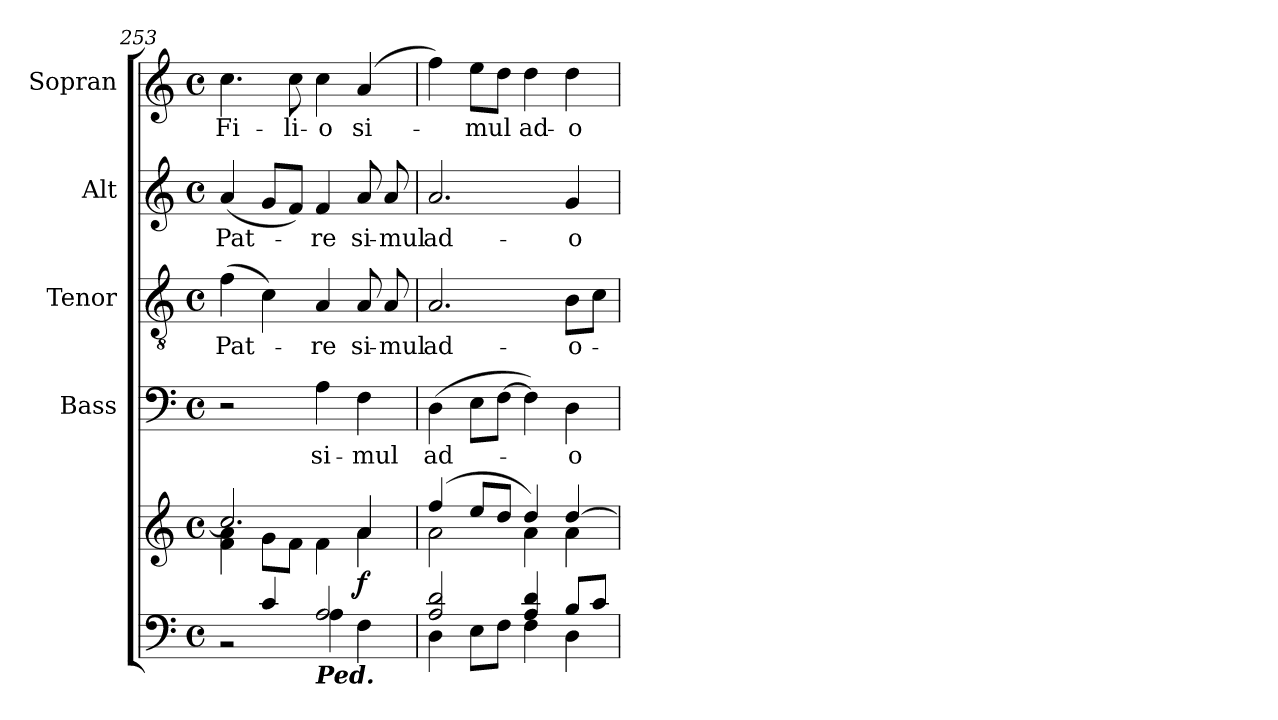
**kern	**kern	**dynam	**kern	**text	**kern	**text	**kern	**text	**kern	**text
*part5	*part5	*part5	*part4	*part4	*part3	*part3	*part2	*part2	*part1	*part1
*staff6	*staff5	*staff5/6	*staff4	*staff4	*staff3	*staff3	*staff2	*staff2	*staff1	*staff1
*	*	*	*I"Bass	*	*I"Tenor	*	*I"Alt	*	*I"Sopran	*
*	*	*	*I'B.	*	*I'T.	*	*I'A.	*	*I'S.	*
*clefF4	*clefG2	*	*clefF4	*	*clefGv2	*	*clefG2	*	*clefG2	*
*k[]	*k[]	*	*k[]	*	*k[]	*	*k[]	*	*k[]	*
*C:	*C:	*	*C:	*	*C:	*	*C:	*	*C:	*
*M4/4	*M4/4	*	*M4/4	*	*M4/4	*	*M4/4	*	*M4/4	*
*met(c)	*met(c)	*	*met(c)	*	*met(c)	*	*met(c)	*	*met(c)	*
=253	=253	=253	=253	=253	=253	=253	=253	=253	=253	=253
*^	*^	*	*	*	*	*	*	*	*	*
!	!	!	!	!	!	!	!	!LO:LY:b	!	!LO:LY:b	!	!LO:LY:b
4ryy	2r	2.cc/]	4f\ 4a\	.	2r	.	(>4f\	Pat-	(<4a/	Pat-	4.cc\	Fi-
4c/	.	.	8g\L	.	.	.	4c\)	.	8g/L	.	.	.
!	!	!	!	!	!	!	!	!	!	!	!	!LO:LY:b
.	.	.	8f\J	.	.	.	.	.	8f/J)	.	8cc\	-li-
!LO:TX:b:Bi:t=Ped.	!	!	!	!	!	!	!	!	!	!	!	!
!	!	!	!	!	!	!LO:LY:b	!	!LO:LY:b	!	!LO:LY:b	!	!LO:LY:b
2A/	4A\	.	4f\	.	4A\	si-	4A/	-re	4f/	-re	4cc\	-o
!	!	!	!	!LO:DY:b	!	!LO:LY:b	!	!LO:LY:b	!	!LO:LY:b	!	!LO:LY:b
.	4F\	4a/	4a\	f	4F\	-mul	8A/	si-	8a/	si-	(4a/	si-
!	!	!	!	!	!	!	!	!LO:LY:b	!	!LO:LY:b	!	!
.	.	.	.	.	.	.	8A/	-mul	8a/	-mul	.	.
!!LO:PB:g=z
=254	=254	=254	=254	=254	=254	=254	=254	=254	=254	=254	=254	=254
!	!	!	!	!	!	!LO:LY:b	!	!LO:LY:b	!	!LO:LY:b	!	!
2A/ 2d/	4D\	(4ff/	2a\	.	(>4D\	ad-	2.A/	ad-	2.a/	ad-	4ff\)	.
!	!	!	!	!	!	!	!	!	!	!	!	!LO:LY:b
.	8E\L	8ee/L	.	.	8E\L	.	.	.	.	.	8ee\L	-mul
.	8F\J	8dd/J	.	.	[8F\J	.	.	.	.	.	8dd\J	.
!	!	!	!	!	!	!	!	!	!	!	!	!LO:LY:b
4A/ 4d/	4F\	4dd/)	4a\	.	4F\])	.	.	.	.	.	4dd\	ad-
!	!	!	!	!	!	!LO:LY:b	!	!LO:LY:b	!	!LO:LY:b	!	!LO:LY:b
8B/L	4D\	[>4dd/	4a\	.	4D\	-o-	8B\L	-o-	4g/	-o-	4dd\	-o-
8c/J	.	.	.	.	.	.	8c\J	.	.	.	.	.
*v	*v	*	*	*	*	*	*	*	*	*	*	*
*	*v	*v	*	*	*	*	*	*	*	*	*
=	=	=	=	=	=	=	=	=	=	=
*-	*-	*-	*-	*-	*-	*-	*-	*-	*-	*-
